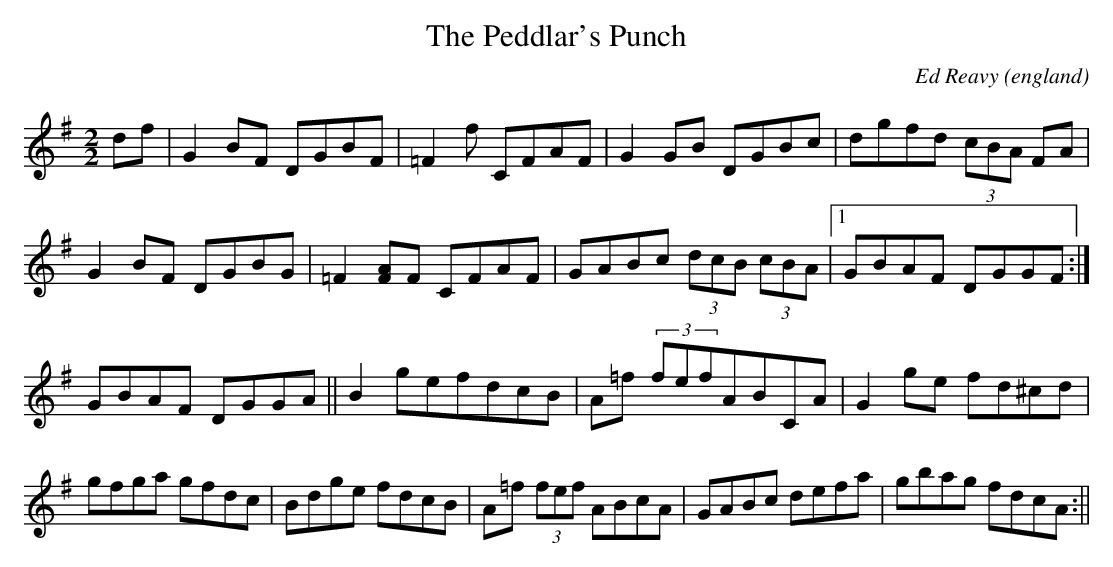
X:1
T:The Peddlar's Punch
O:england
C:Ed Reavy
M:2/2
L:1/8
K:G
df|G2 BF DGBF|=F2 f CFAF|G2 GB DGBc|dgfd (3cBA FA|
G2 BF DGBG|=F2 [FA]F CFAF|GABc (3dcB (3cBA |1 GBAF DGGF:|
2 GBAF DGGA||B2 gefdcB|A=f (3fefABCA|G2 ge fd^cd|
gfga gfdc|Bdge fdcB|A=f (3fef ABcA|GABc defa|gbag fdcA:||
